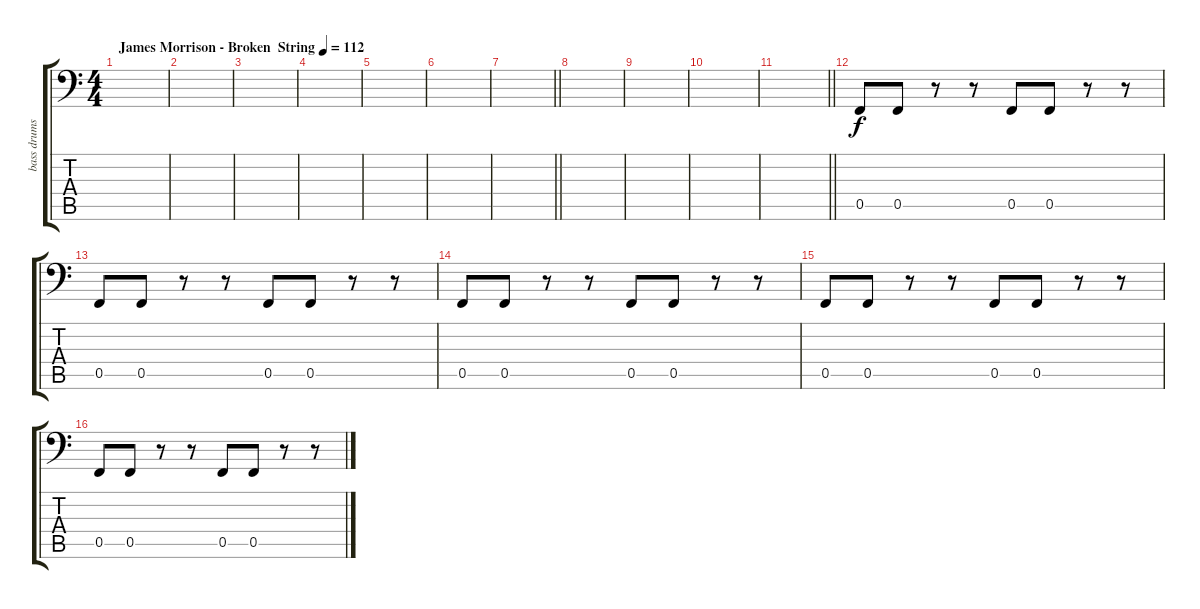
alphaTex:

\track ("bass drums" "bass drums") {instrument synthdrum}
\staff {score tabs}
\tuning (C4 G3 Eb3 Bb2 F2 C0) {hide}
\ts (4 4)
\tempo (112 "James Morrison - Broken  String")
\clef f4
\ks c
|
|
|
|
|
|
\barLineRight lightlight
|
|
|
|
\barLineRight lightlight
|
0.5.8 0.5.8 r.8 r.8 0.5.8 0.5.8 r.8 r.8 |
0.5.8 0.5.8 r.8 r.8 0.5.8 0.5.8 r.8 r.8 |
0.5.8 0.5.8 r.8 r.8 0.5.8 0.5.8 r.8 r.8 |
0.5.8 0.5.8 r.8 r.8 0.5.8 0.5.8 r.8 r.8 |
0.5.8 0.5.8 r.8 r.8 0.5.8 0.5.8 r.8 r.8
